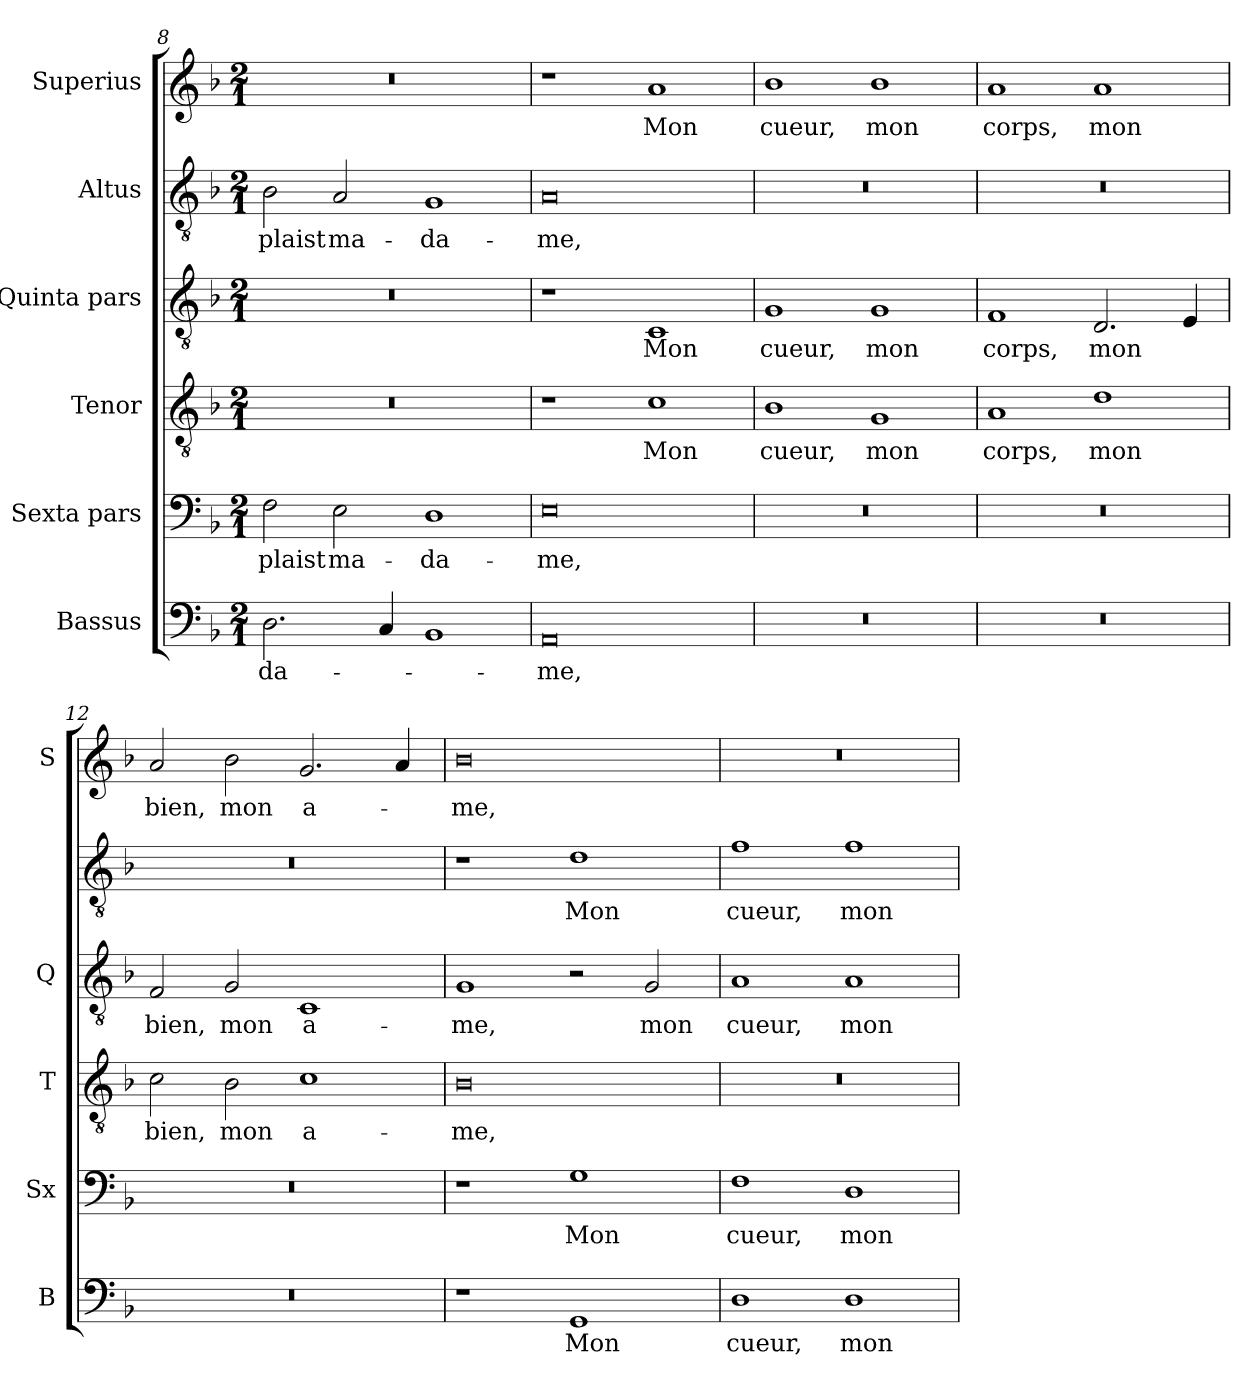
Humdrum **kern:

**kern	**text	**kern	**text	**kern	**text	**kern	**text	**kern	**text	**kern	**text
*part6	*part6	*part5	*part5	*part4	*part4	*part3	*part3	*part2	*part2	*part1	*part1
*staff6	*staff6	*staff5	*staff5	*staff4	*staff4	*staff3	*staff3	*staff2	*staff2	*staff1	*staff1
*I"Bassus	*	*I"Sexta pars	*	*I"Tenor	*	*I"Quinta pars	*	*I"Altus	*	*I"Superius	*
*I'B	*	*I'Sx	*	*I'T	*	*I'Q	*	*	*	*I'S	*
*clefF4	*	*clefF4	*	*clefGv2	*	*clefGv2	*	*clefGv2	*	*clefG2	*
*k[b-]	*	*k[b-]	*	*k[b-]	*	*k[b-]	*	*k[b-]	*	*k[b-]	*
*M2/1	*	*M2/1	*	*M2/1	*	*M2/1	*	*M2/1	*	*M2/1	*
=8	=8	=8	=8	=8	=8	=8	=8	=8	=8	=8	=8
2.D\	-da-	2F\	plaist	0r	.	0r	.	2B-\	plaist	0r	.
.	.	2E\	ma-	.	.	.	.	2A/	ma-	.	.
4C/	.	.	.	.	.	.	.	.	.	.	.
1BB-	.	1D	-da-	.	.	.	.	1G	-da-	.	.
=9	=9	=9	=9	=9	=9	=9	=9	=9	=9	=9	=9
0AA	-me,	0E	-me,	1r	.	1r	.	0A	-me,	1r	.
.	.	.	.	1c	Mon	1C	Mon	.	.	1a	Mon
=10	=10	=10	=10	=10	=10	=10	=10	=10	=10	=10	=10
0r	.	0r	.	1B-	cueur,	1G	cueur,	0r	.	1b-	cueur,
.	.	.	.	1G	mon	1G	mon	.	.	1b-	mon
=11	=11	=11	=11	=11	=11	=11	=11	=11	=11	=11	=11
0r	.	0r	.	1A	corps,	1F	corps,	0r	.	1a	corps,
.	.	.	.	1d	mon	2.D/	mon	.	.	1a	mon
.	.	.	.	.	.	4E/	.	.	.	.	.
=12	=12	=12	=12	=12	=12	=12	=12	=12	=12	=12	=12
0r	.	0r	.	2c\	bien,	2F/	bien,	0r	.	2a/	bien,
.	.	.	.	2B-\	mon	2G/	mon	.	.	2b-\	mon
.	.	.	.	1c	a-	1C	a-	.	.	2.g/	a-
.	.	.	.	.	.	.	.	.	.	4a/	.
=13	=13	=13	=13	=13	=13	=13	=13	=13	=13	=13	=13
1r	.	1r	.	0B-	-me,	1G	-me,	1r	.	0b-	-me,
1GG	Mon	1G	Mon	.	.	2r	.	1d	Mon	.	.
.	.	.	.	.	.	2G/	mon	.	.	.	.
=14	=14	=14	=14	=14	=14	=14	=14	=14	=14	=14	=14
1D	cueur,	1F	cueur,	0r	.	1A	cueur,	1f	cueur,	0r	.
1D	mon	1D	mon	.	.	1A	mon	1f	mon	.	.
=	=	=	=	=	=	=	=	=	=	=	=
*-	*-	*-	*-	*-	*-	*-	*-	*-	*-	*-	*-
